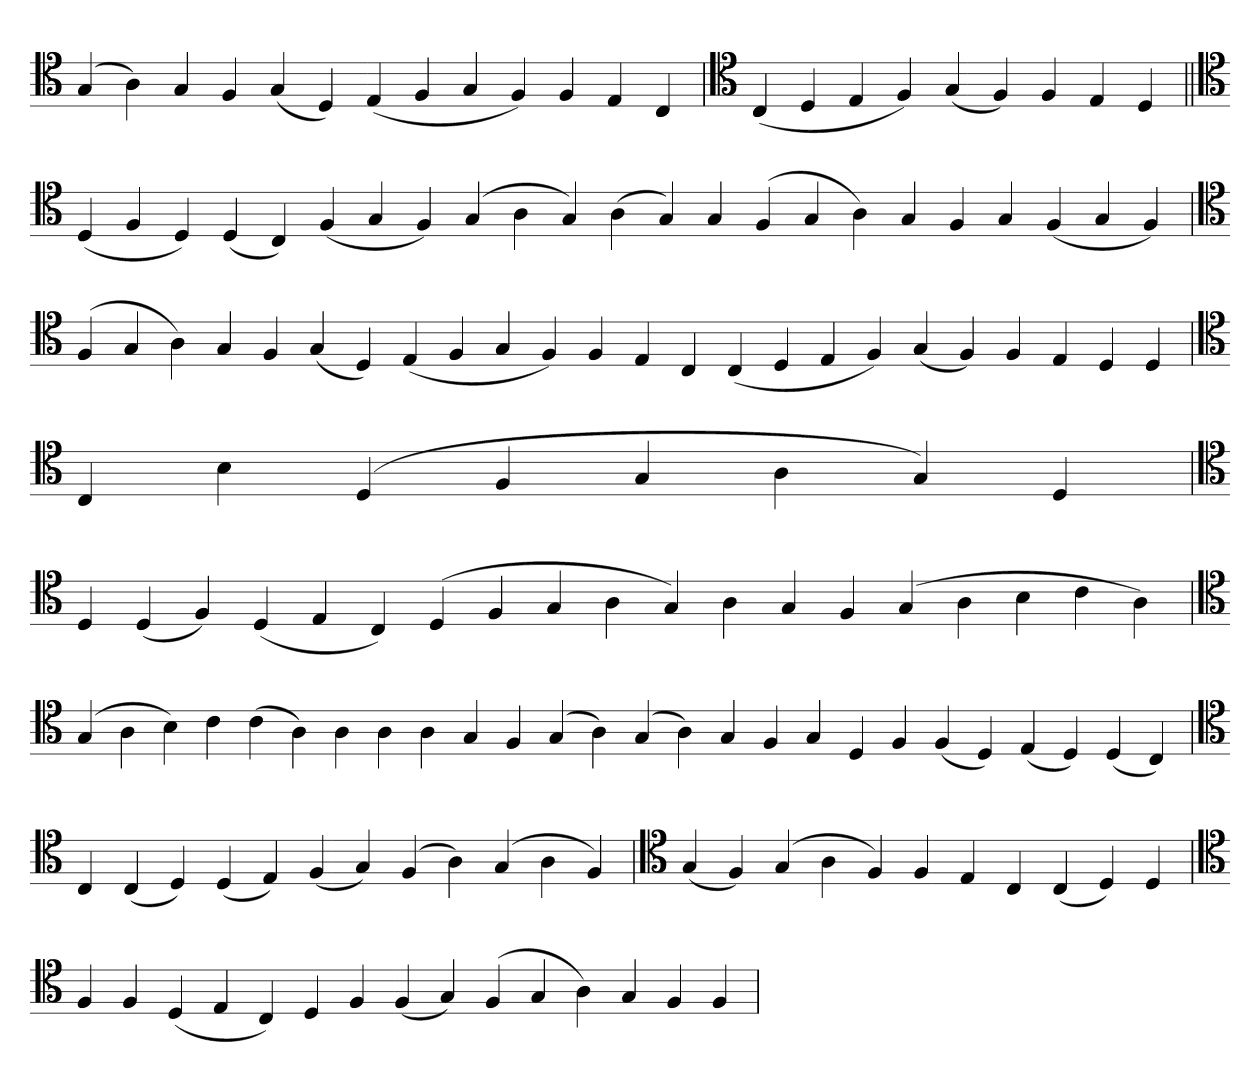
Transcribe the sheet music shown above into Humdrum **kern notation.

**kern
*part1
*staff1
*clefC4
=
(4G
4A)
4G
4F
(4G
4D)
(4E
4F
4G
4F)
4F
4E
4C
=`
*clefC4
(4C
4D
4E
4F)
(4G
4F)
4F
4E
4D
=||
*clefC4
(4D
4F
4D)
(4D
4C)
(4F
4G
4F)
(4G
4A
4G)
(4A
4G)
4G
(4F
4G
4A)
4G
4F
4G
(4F
4G
4F)
=
*clefC4
(4F
4G
4A)
4G
4F
(4G
4D)
(4E
4F
4G
4F)
4F
4E
4C
(4C
4D
4E
4F)
(4G
4F)
4F
4E
4D
4D
=`
*clefC4
4C
4B
(4D
4F
4G
4A
4G)
4D
=
*clefC4
4D
(4D
4F)
(4D
4E
4C)
(4D
4F
4G
4A
4G)
4A
4G
4F
(4G
4A
4B
4c
4A)
=`
*clefC4
(4G
4A
4B)
4c
(4c
4A)
4A
4A
4A
4G
4F
(4G
4A)
(4G
4A)
4G
4F
4G
4D
4F
(4F
4D)
(4E
4D)
(4D
4C)
='
*clefC4
4C
(4C
4D)
(4D
4E)
(4F
4G)
(4F
4A)
(4G
4A
4F)
=`
*clefC4
(4G
4F)
(4G
4A
4F)
4F
4E
4C
(4C
4D)
4D
=`
*clefC4
4F
4F
(4D
4E
4C)
4D
4F
(4F
4G)
(4F
4G
4A)
4G
4F
4F
='
*-
